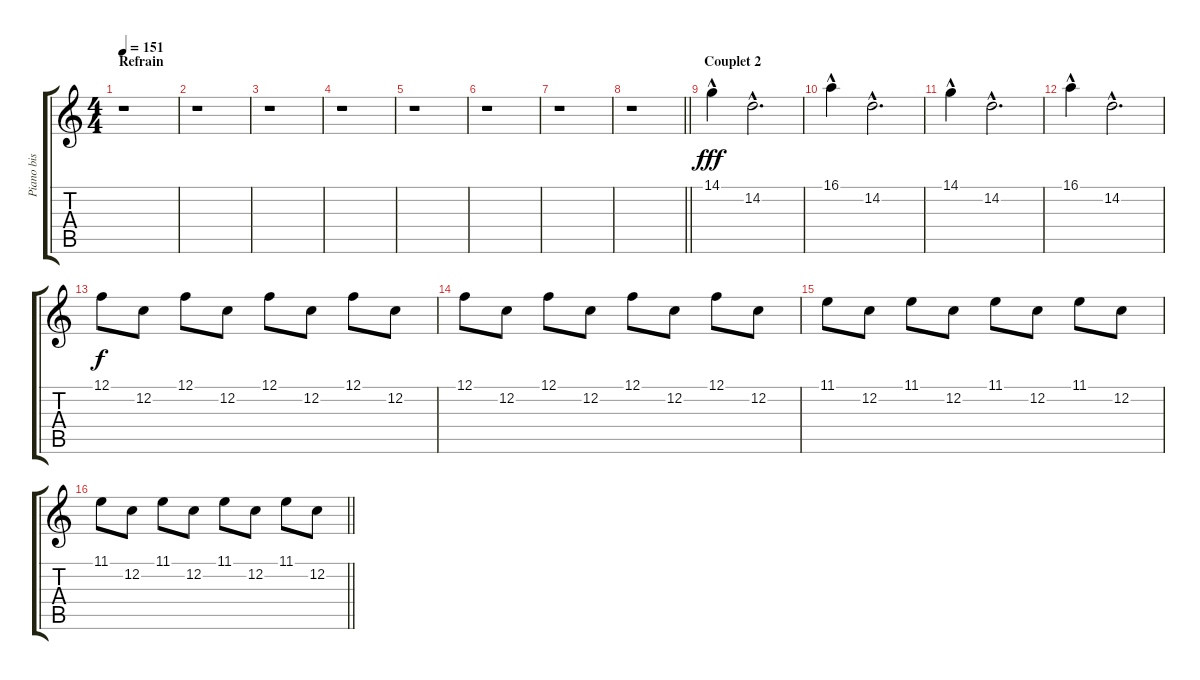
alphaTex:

\track ("Piano bis" "Piano bis") {instrument brightacousticpiano}
\staff {score tabs}
\tuning (F4 C4 Ab3 Eb3 Bb2 F2) {hide}
\ts (4 4)
\section ("" "Refrain")
\tempo 151
\clef g2
\ks c
r.1{dy fff} |
r.1 |
r.1 |
r.1 |
r.1 |
r.1 |
r.1 |
\barLineRight lightlight
r.1 |
\section ("" "Couplet 2")
14.1{hac}.4{volume 16} 14.2{hac}.2{d} |
16.1{hac}.4 14.2{hac}.2{d} |
14.1{hac}.4{volume 16} 14.2{hac}.2{d} |
16.1{hac}.4 14.2{hac}.2{d} |
12.1.8{dy f} 12.2.8 12.1.8 12.2.8 12.1.8 12.2.8 12.1.8 12.2.8 |
12.1.8 12.2.8 12.1.8 12.2.8 12.1.8 12.2.8 12.1.8 12.2.8 |
11.1.8 12.2.8 11.1.8 12.2.8 11.1.8 12.2.8 11.1.8 12.2.8 |
\barLineRight lightlight
11.1.8 12.2.8 11.1.8 12.2.8 11.1.8 12.2.8 11.1.8 12.2.8
